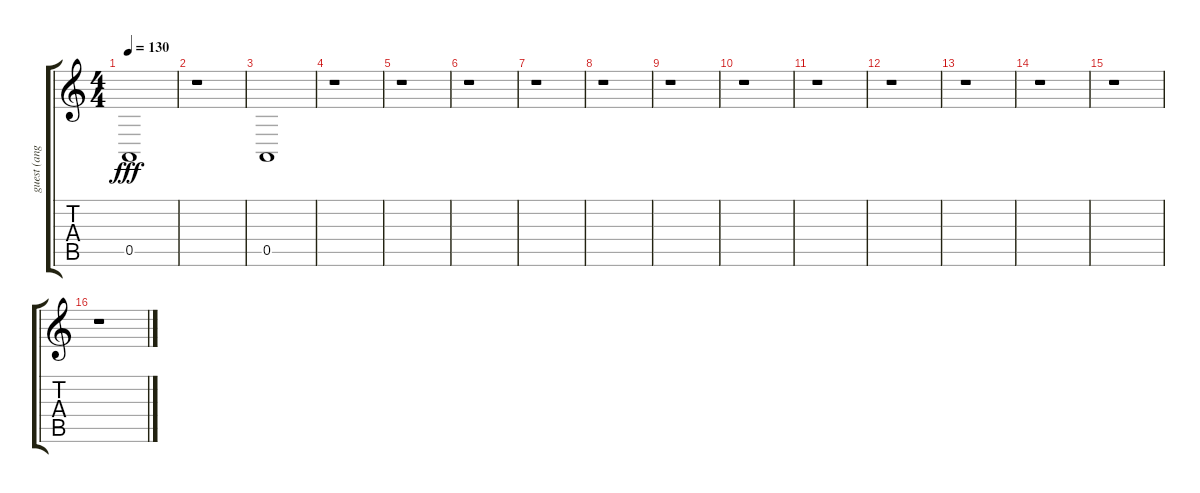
\track ("guest (angie) bell" "guest (ang") {instrument fx3crystal}
\staff {score tabs}
\tuning (E4 B3 G3 D3 A2 E2) {hide}
\ts (4 4)
\tempo 130
\clef g2
\ks c
0.5.1{dy fff} |
r.1 |
0.5.1 |
r.1 |
r.1 |
r.1 |
r.1 |
r.1 |
r.1 |
r.1 |
r.1 |
r.1 |
r.1 |
r.1 |
r.1 |
r.1
